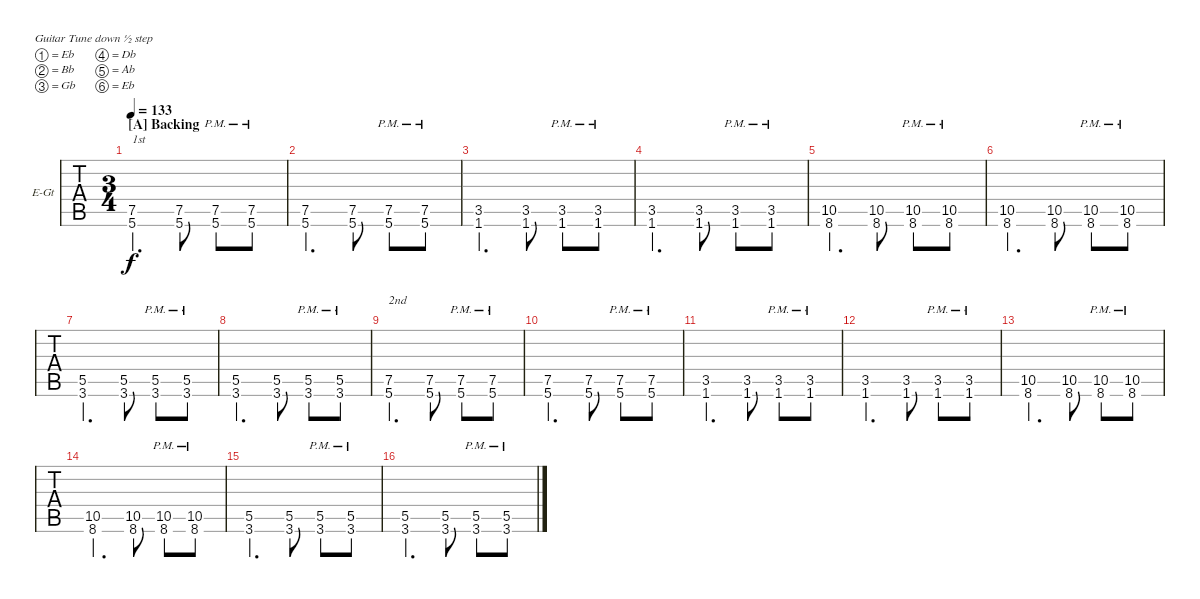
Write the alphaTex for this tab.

\bracketExtendMode groupsimilarinstruments
\firstSystemTrackNameOrientation horizontal
\otherSystemsTrackNameOrientation horizontal
\track ("Rhythm Guitar" "E-Gt") {instrument distortionguitar}
\staff {tabs}
\tuning (Eb4 Bb3 Gb3 Db3 Ab2 Eb2)
\ts (3 4)
\section ("A" "Backing")
\tempo 133
\clef g2
\ks c
(5.6 7.5).4{d txt "1st" dy f} (7.5 5.6).8 (7.5{pm} 5.6{pm}).8 (7.5{pm} 5.6{pm}).8 |
(5.6 7.5).4{d} (7.5 5.6).8 (7.5{pm} 5.6{pm}).8 (7.5{pm} 5.6{pm}).8 |
(1.6 3.5).4{d} (1.6 3.5).8 (1.6{pm} 3.5{pm}).8 (1.6{pm} 3.5{pm}).8 |
(1.6 3.5).4{d} (1.6 3.5).8 (1.6{pm} 3.5{pm}).8 (1.6{pm} 3.5{pm}).8 |
(10.5 8.6).4{d} (10.5 8.6).8 (10.5{pm} 8.6{pm}).8 (10.5{pm} 8.6{pm}).8 |
(10.5 8.6).4{d} (10.5 8.6).8 (10.5{pm} 8.6{pm}).8 (10.5{pm} 8.6{pm}).8 |
(3.6 5.5).4{d} (3.6 5.5).8 (3.6{pm} 5.5{pm}).8 (3.6{pm} 5.5{pm}).8 |
(3.6 5.5).4{d} (3.6 5.5).8 (3.6{pm} 5.5{pm}).8 (3.6{pm} 5.5{pm}).8 |
(5.6 7.5).4{d txt "2nd"} (7.5 5.6).8 (7.5{pm} 5.6{pm}).8 (7.5{pm} 5.6{pm}).8 |
(5.6 7.5).4{d} (7.5 5.6).8 (7.5{pm} 5.6{pm}).8 (7.5{pm} 5.6{pm}).8 |
(1.6 3.5).4{d} (1.6 3.5).8 (1.6{pm} 3.5{pm}).8 (1.6{pm} 3.5{pm}).8 |
(1.6 3.5).4{d} (1.6 3.5).8 (1.6{pm} 3.5{pm}).8 (1.6{pm} 3.5{pm}).8 |
(10.5 8.6).4{d} (10.5 8.6).8 (10.5{pm} 8.6{pm}).8 (10.5{pm} 8.6{pm}).8 |
(10.5 8.6).4{d} (10.5 8.6).8 (10.5{pm} 8.6{pm}).8 (10.5{pm} 8.6{pm}).8 |
(3.6 5.5).4{d} (3.6 5.5).8 (3.6{pm} 5.5{pm}).8 (3.6{pm} 5.5{pm}).8 |
(3.6 5.5).4{d} (3.6 5.5).8 (3.6{pm} 5.5{pm}).8 (3.6{pm} 5.5{pm}).8
